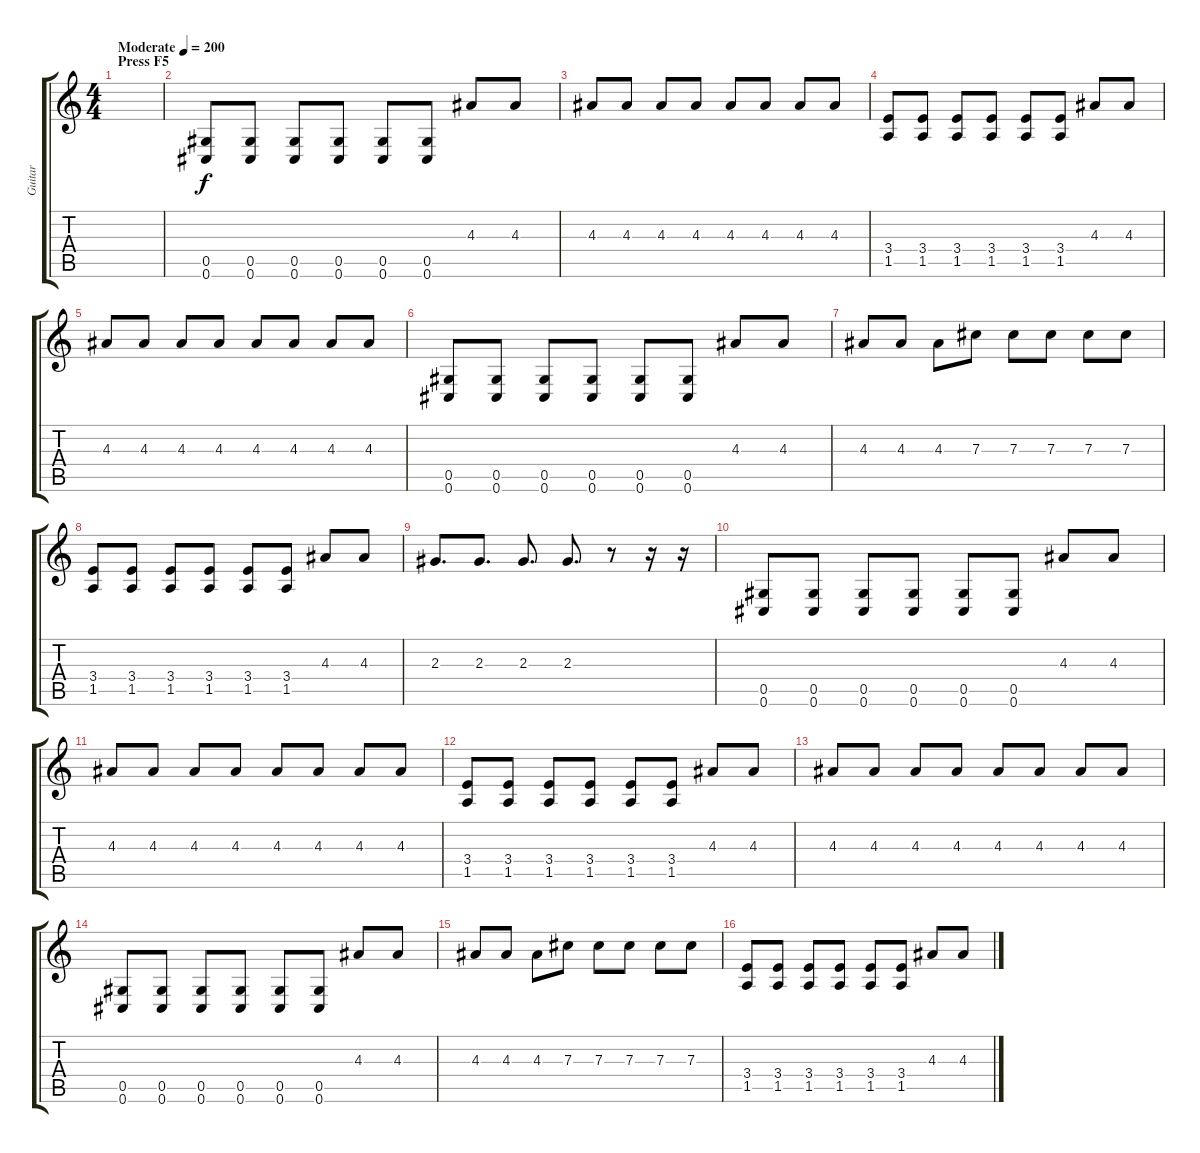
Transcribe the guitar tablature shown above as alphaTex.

\track ("Guitar" "Guitar") {instrument overdrivenguitar}
\staff {score tabs}
\tuning (Eb4 Bb3 Gb3 Db3 Ab2 Db2) {hide}
\ts (4 4)
\section ("" "Press F5")
\tempo (200 "Moderate")
\clef g2
\ks c
|
(0.5 0.6).8 (0.5 0.6).8 (0.5 0.6).8 (0.5 0.6).8 (0.5 0.6).8 (0.5 0.6).8 4.3.8 4.3.8 |
4.3.8 4.3.8 4.3.8 4.3.8 4.3.8 4.3.8 4.3.8 4.3.8 |
(3.4 1.5).8 (3.4 1.5).8 (3.4 1.5).8 (3.4 1.5).8 (3.4 1.5).8 (3.4 1.5).8 4.3.8 4.3.8 |
4.3.8 4.3.8 4.3.8 4.3.8 4.3.8 4.3.8 4.3.8 4.3.8 |
(0.5 0.6).8 (0.5 0.6).8 (0.5 0.6).8 (0.5 0.6).8 (0.5 0.6).8 (0.5 0.6).8 4.3.8 4.3.8 |
4.3.8 4.3.8 4.3.8 7.3.8 7.3.8 7.3.8 7.3.8 7.3.8 |
(3.4 1.5).8 (3.4 1.5).8 (3.4 1.5).8 (3.4 1.5).8 (3.4 1.5).8 (3.4 1.5).8 4.3.8 4.3.8 |
2.3.8{d} 2.3.8{d} 2.3.8{d} 2.3.8{d} r.8 r.16 r.16 |
(0.5 0.6).8 (0.5 0.6).8 (0.5 0.6).8 (0.5 0.6).8 (0.5 0.6).8 (0.5 0.6).8 4.3.8 4.3.8 |
4.3.8 4.3.8 4.3.8 4.3.8 4.3.8 4.3.8 4.3.8 4.3.8 |
(3.4 1.5).8 (3.4 1.5).8 (3.4 1.5).8 (3.4 1.5).8 (3.4 1.5).8 (3.4 1.5).8 4.3.8 4.3.8 |
4.3.8 4.3.8 4.3.8 4.3.8 4.3.8 4.3.8 4.3.8 4.3.8 |
(0.5 0.6).8 (0.5 0.6).8 (0.5 0.6).8 (0.5 0.6).8 (0.5 0.6).8 (0.5 0.6).8 4.3.8 4.3.8 |
4.3.8 4.3.8 4.3.8 7.3.8 7.3.8 7.3.8 7.3.8 7.3.8 |
(3.4 1.5).8 (3.4 1.5).8 (3.4 1.5).8 (3.4 1.5).8 (3.4 1.5).8 (3.4 1.5).8 4.3.8 4.3.8
